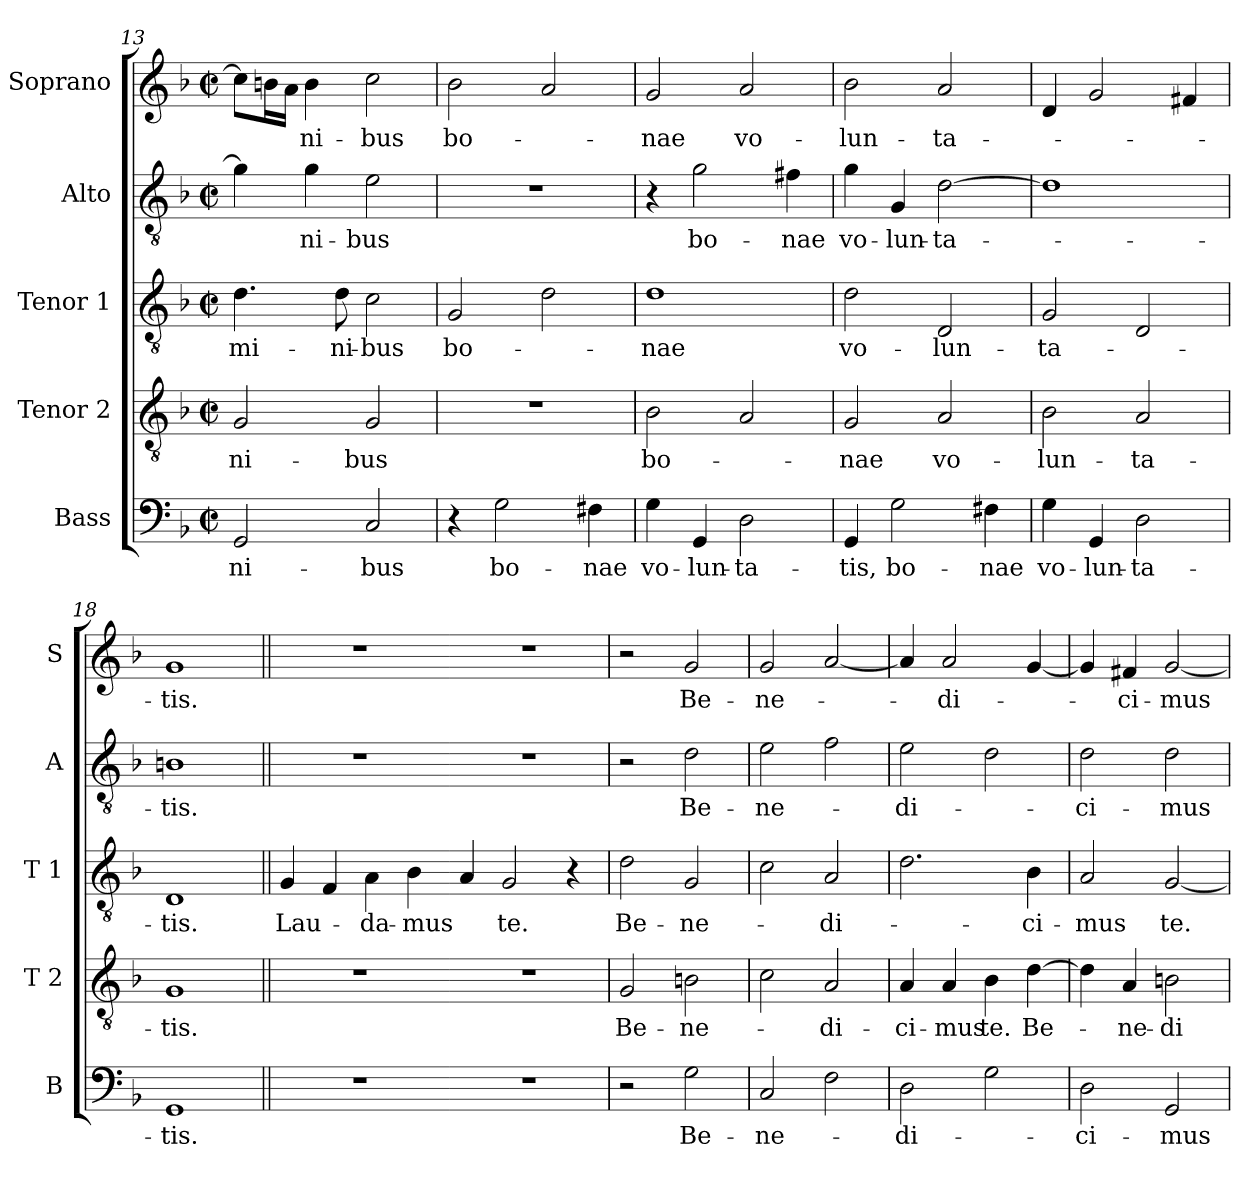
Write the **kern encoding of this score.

**kern	**text	**kern	**text	**kern	**text	**kern	**text	**kern	**text
*part5	*part5	*part4	*part4	*part3	*part3	*part2	*part2	*part1	*part1
*staff5	*staff5	*staff4	*staff4	*staff3	*staff3	*staff2	*staff2	*staff1	*staff1
*I"Bass	*	*I"Tenor 2	*	*I"Tenor 1	*	*I"Alto	*	*I"Soprano	*
*I'B	*	*I'T 2	*	*I'T 1	*	*I'A	*	*I'S	*
*clefF4	*	*clefGv2	*	*clefGv2	*	*clefGv2	*	*clefG2	*
*k[b-]	*	*k[b-]	*	*k[b-]	*	*k[b-]	*	*k[b-]	*
*F:	*	*F:	*	*F:	*	*F:	*	*F:	*
*M2/2	*	*M2/2	*	*M2/2	*	*M2/2	*	*M2/2	*
*met(c|)	*	*met(c|)	*	*met(c|)	*	*met(c|)	*	*met(c|)	*
=13	=13	=13	=13	=13	=13	=13	=13	=13	=13
!	!LO:LY:b	!	!	!	!	!	!	!	!
!	!	!	!LO:LY:b	!	!	!	!	!	!
!	!	!	!	!	!LO:LY:b	!	!	!	!
2GG/	-ni-	2G/	-ni-	4.d\	-mi-	4g\]	.	8cc\L]	.
.	.	.	.	.	.	.	.	16bn\L	.
.	.	.	.	.	.	.	.	16a\JJ	.
!	!	!	!	!	!	!	!LO:LY:b	!	!
!	!	!	!	!	!	!	!	!	!LO:LY:b
.	.	.	.	.	.	4g\	-ni-	4b\	-ni-
!	!	!	!	!	!LO:LY:b	!	!	!	!
.	.	.	.	8d\	-ni-	.	.	.	.
!	!LO:LY:b	!	!	!	!	!	!	!	!
!	!	!	!LO:LY:b	!	!	!	!	!	!
!	!	!	!	!	!LO:LY:b	!	!	!	!
!	!	!	!	!	!	!	!LO:LY:b	!	!
!	!	!	!	!	!	!	!	!	!LO:LY:b
2C/	-bus	2G/	-bus	2c\	-bus	2e\	-bus	2cc\	-bus
!!LO:PB:g=z
=14	=14	=14	=14	=14	=14	=14	=14	=14	=14
!	!	!	!	!	!LO:LY:b	!	!	!	!
!	!	!	!	!	!	!	!	!	!LO:LY:b
4r	.	1r	.	2G/	bo-	1r	.	2b-\	bo-
!	!LO:LY:b	!	!	!	!	!	!	!	!
2G\	bo-	.	.	.	.	.	.	.	.
.	.	.	.	2d\	.	.	.	2a/	.
!	!LO:LY:b	!	!	!	!	!	!	!	!
4F#X\	-nae	.	.	.	.	.	.	.	.
=15	=15	=15	=15	=15	=15	=15	=15	=15	=15
!	!LO:LY:b	!	!	!	!	!	!	!	!
!	!	!	!LO:LY:b	!	!	!	!	!	!
!	!	!	!	!	!LO:LY:b	!	!	!	!
!	!	!	!	!	!	!	!	!	!LO:LY:b
4G\	vo-	2B-\	bo-	1d	-nae	4r	.	2g/	-nae
!	!LO:LY:b	!	!	!	!	!	!	!	!
!	!	!	!	!	!	!	!LO:LY:b	!	!
4GG/	-lun-	.	.	.	.	2g\	bo-	.	.
!	!LO:LY:b	!	!	!	!	!	!	!	!
!	!	!	!	!	!	!	!	!	!LO:LY:b
2D\	-ta-	2A/	.	.	.	.	.	2a/	vo-
!	!	!	!	!	!	!	!LO:LY:b	!	!
.	.	.	.	.	.	4f#X\	-nae	.	.
=16	=16	=16	=16	=16	=16	=16	=16	=16	=16
!	!LO:LY:b	!	!	!	!	!	!	!	!
!	!	!	!LO:LY:b	!	!	!	!	!	!
!	!	!	!	!	!LO:LY:b	!	!	!	!
!	!	!	!	!	!	!	!LO:LY:b	!	!
!	!	!	!	!	!	!	!	!	!LO:LY:b
4GG/	-tis,	2G/	-nae	2d\	vo-	4g\	vo-	2b-\	-lun-
!	!LO:LY:b	!	!	!	!	!	!	!	!
!	!	!	!	!	!	!	!LO:LY:b	!	!
2G\	bo-	.	.	.	.	4G/	-lun-	.	.
!	!	!	!LO:LY:b	!	!	!	!	!	!
!	!	!	!	!	!LO:LY:b	!	!	!	!
!	!	!	!	!	!	!	!LO:LY:b	!	!
!	!	!	!	!	!	!	!	!	!LO:LY:b
.	.	2A/	vo-	2D/	-lun-	[2d\	-ta-	2a/	-ta-
!	!LO:LY:b	!	!	!	!	!	!	!	!
4F#X\	-nae	.	.	.	.	.	.	.	.
=17	=17	=17	=17	=17	=17	=17	=17	=17	=17
!	!LO:LY:b	!	!	!	!	!	!	!	!
!	!	!	!LO:LY:b	!	!	!	!	!	!
!	!	!	!	!	!LO:LY:b	!	!	!	!
4G\	vo-	2B-\	-lun-	2G/	-ta-	1d]	.	4d/	.
!	!LO:LY:b	!	!	!	!	!	!	!	!
4GG/	-lun-	.	.	.	.	.	.	2g/	.
!	!LO:LY:b	!	!	!	!	!	!	!	!
!	!	!	!LO:LY:b	!	!	!	!	!	!
2D\	-ta-	2A/	-ta-	2D/	.	.	.	.	.
.	.	.	.	.	.	.	.	4f#X/	.
=18	=18	=18	=18	=18	=18	=18	=18	=18	=18
!	!LO:LY:b	!	!	!	!	!	!	!	!
!	!	!	!LO:LY:b	!	!	!	!	!	!
!	!	!	!	!	!LO:LY:b	!	!	!	!
!	!	!	!	!	!	!	!LO:LY:b	!	!
!	!	!	!	!	!	!	!	!	!LO:LY:b
1GG	-tis.	1G	-tis.	1D	-tis.	1Bn	-tis.	1g	-tis.
=19||	=19||	=19||	=19||	=19||	=19||	=19||	=19||	=19||	=19||
!	!	!	!	!	!LO:LY:b	!	!	!	!
1r	.	1r	.	4G/	Lau-	1r	.	1r	.
.	.	.	.	4F/	.	.	.	.	.
!	!	!	!	!	!LO:LY:b	!	!	!	!
.	.	.	.	4A\	-da-	.	.	.	.
!	!	!	!	!	!LO:LY:b	!	!	!	!
.	.	.	.	4B-\	-mus	.	.	.	.
=20-	=20-	=20-	=20-	=20-	=20-	=20-	=20-	=20-	=20-
1r	.	1r	.	4A/	.	1r	.	1r	.
!	!	!	!	!	!LO:LY:b	!	!	!	!
.	.	.	.	2G/	te.	.	.	.	.
.	.	.	.	4r	.	.	.	.	.
!!LO:LB:g=z
=21	=21	=21	=21	=21	=21	=21	=21	=21	=21
!	!	!	!LO:LY:b	!	!	!	!	!	!
!	!	!	!	!	!LO:LY:b	!	!	!	!
2r	.	2G/	Be-	2d\	Be-	2r	.	2r	.
!	!LO:LY:b	!	!	!	!	!	!	!	!
!	!	!	!LO:LY:b	!	!	!	!	!	!
!	!	!	!	!	!LO:LY:b	!	!	!	!
!	!	!	!	!	!	!	!LO:LY:b	!	!
!	!	!	!	!	!	!	!	!	!LO:LY:b
2G\	Be-	2Bn\	-ne-	2G/	-ne-	2d\	Be-	2g/	Be-
=22	=22	=22	=22	=22	=22	=22	=22	=22	=22
!	!LO:LY:b	!	!	!	!	!	!	!	!
!	!	!	!	!	!	!	!LO:LY:b	!	!
!	!	!	!	!	!	!	!	!	!LO:LY:b
2C/	-ne-	2c\	.	2c\	.	2e\	-ne-	2g/	-ne-
!	!	!	!LO:LY:b	!	!	!	!	!	!
!	!	!	!	!	!LO:LY:b	!	!	!	!
2F\	.	2A/	-di-	2A/	-di-	2f\	.	[2a/	.
=23	=23	=23	=23	=23	=23	=23	=23	=23	=23
!	!LO:LY:b	!	!	!	!	!	!	!	!
!	!	!	!LO:LY:b	!	!	!	!	!	!
!	!	!	!	!	!	!	!LO:LY:b	!	!
2D\	-di-	4A/	-ci-	2.d\	.	2e\	-di-	4a/]	.
!	!	!	!LO:LY:b	!	!	!	!	!	!
!	!	!	!	!	!	!	!	!	!LO:LY:b
.	.	4A/	-mus	.	.	.	.	2a/	-di-
!	!	!	!LO:LY:b	!	!	!	!	!	!
2G\	.	4B-\	te.	.	.	2d\	.	.	.
!	!	!	!LO:LY:b	!	!	!	!	!	!
!	!	!	!	!	!LO:LY:b	!	!	!	!
.	.	[4d\	Be-	4B-\	-ci-	.	.	[4g/	.
=24	=24	=24	=24	=24	=24	=24	=24	=24	=24
!	!LO:LY:b	!	!	!	!	!	!	!	!
!	!	!	!	!	!LO:LY:b	!	!	!	!
!	!	!	!	!	!	!	!LO:LY:b	!	!
2D\	-ci-	4d\]	.	2A/	-mus	2d\	-ci-	4g/]	.
!	!	!	!LO:LY:b	!	!	!	!	!	!
!	!	!	!	!	!	!	!	!	!LO:LY:b
.	.	4A/	-ne-	.	.	.	.	4f#X/	-ci-
!	!LO:LY:b	!	!	!	!	!	!	!	!
!	!	!	!LO:LY:b	!	!	!	!	!	!
!	!	!	!	!	!LO:LY:b	!	!	!	!
!	!	!	!	!	!	!	!LO:LY:b	!	!
!	!	!	!	!	!	!	!	!	!LO:LY:b
2GG/	-mus	2Bn\	-di-	[2G/	te.	2d\	-mus	[2g/	-mus
=	=	=	=	=	=	=	=	=	=
*-	*-	*-	*-	*-	*-	*-	*-	*-	*-
